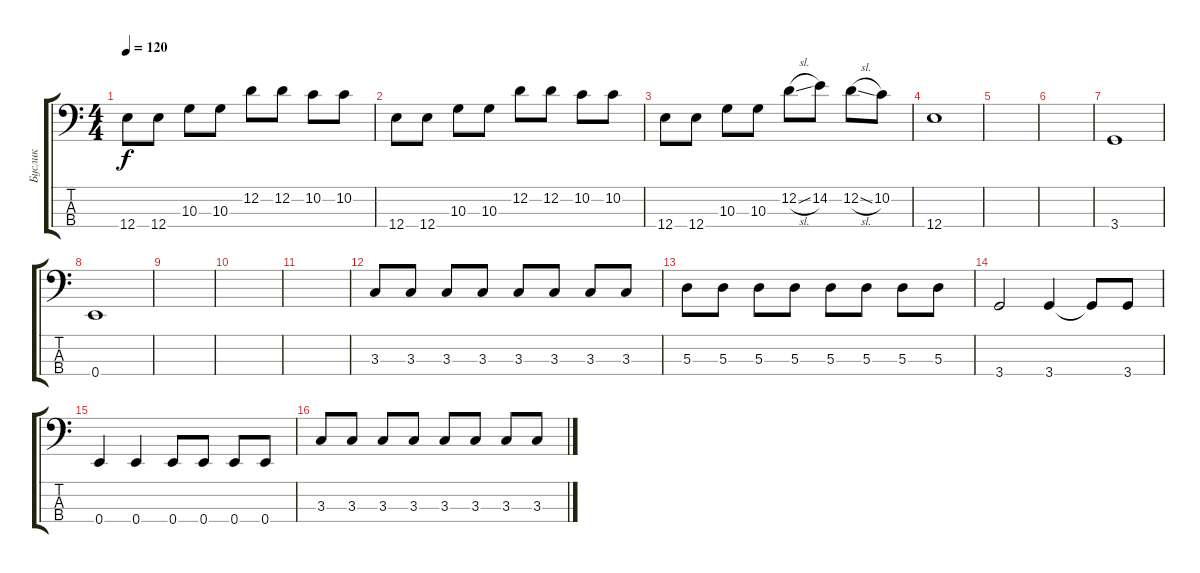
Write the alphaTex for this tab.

\track ("Буслик" "Буслик") {instrument acousticguitarsteel}
\staff {score tabs}
\tuning (G2 D2 A1 E1) {hide}
\ts (4 4)
\tempo 120
\clef f4
\ks c
12.4.8{dy f} 12.4.8 10.3.8 10.3.8 12.2.8 12.2.8 10.2.8 10.2.8 |
12.4.8 12.4.8 10.3.8 10.3.8 12.2.8 12.2.8 10.2.8 10.2.8 |
12.4.8 12.4.8 10.3.8 10.3.8 12.2{sl}.8 14.2.8 12.2{sl}.8 10.2.8 |
12.4.1 |
|
|
3.4.1 |
0.4.1 |
|
|
|
3.3.8 3.3.8 3.3.8 3.3.8 3.3.8 3.3.8 3.3.8 3.3.8 |
5.3.8 5.3.8 5.3.8 5.3.8 5.3.8 5.3.8 5.3.8 5.3.8 |
3.4.2 3.4.4 3.4{t}.8 3.4.8 |
0.4.4 0.4.4 0.4.8 0.4.8 0.4.8 0.4.8 |
3.3.8 3.3.8 3.3.8 3.3.8 3.3.8 3.3.8 3.3.8 3.3.8
